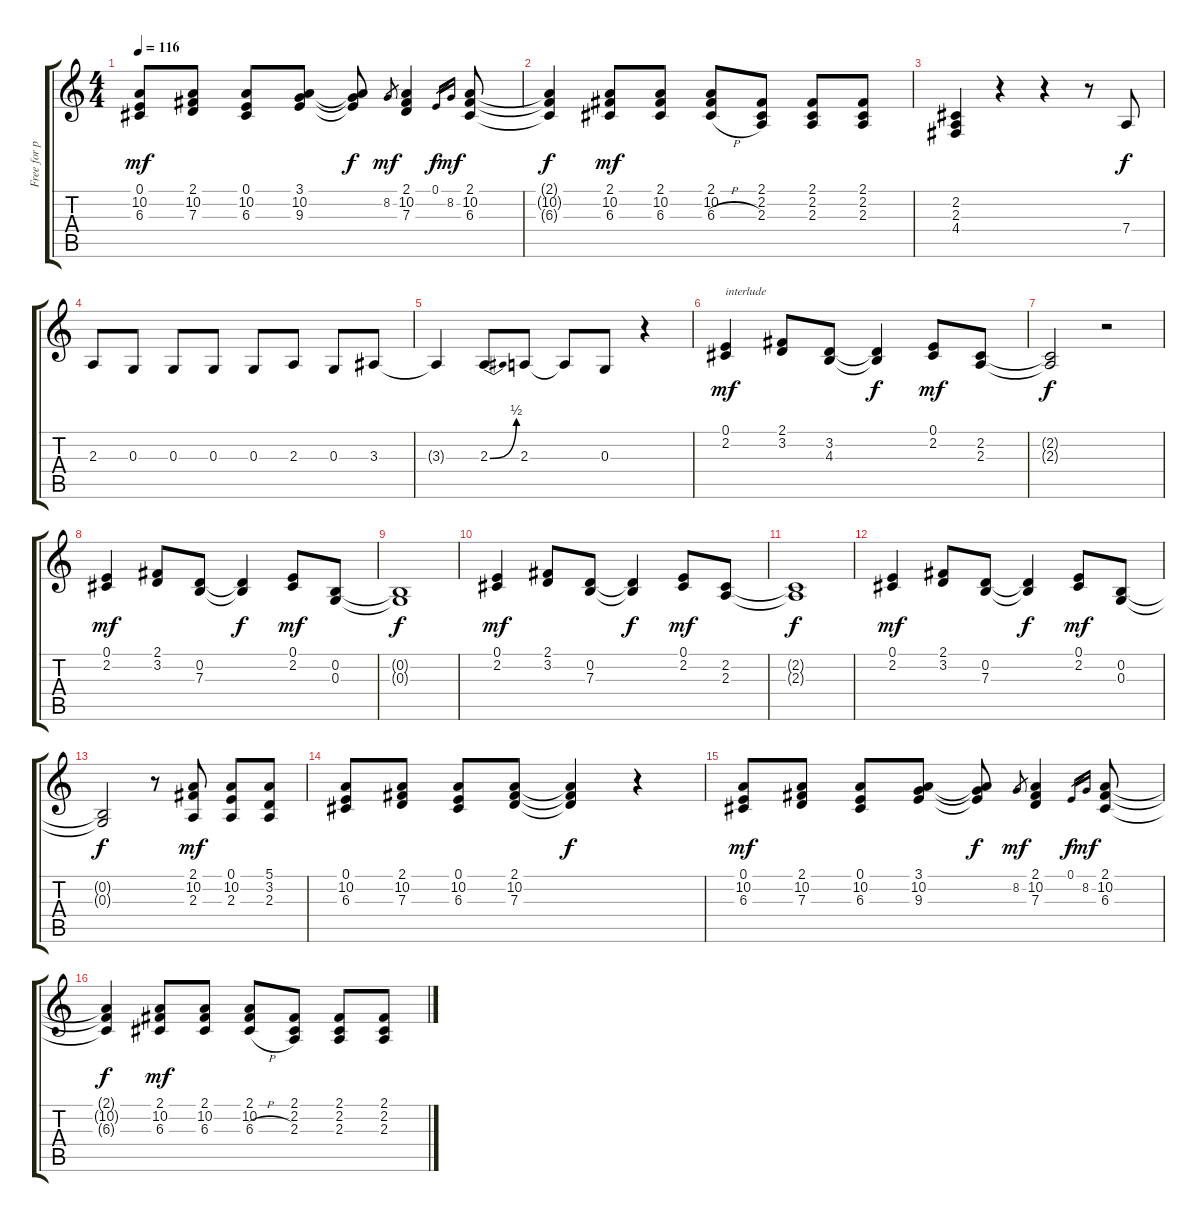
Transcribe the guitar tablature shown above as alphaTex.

\track ("Free for personal or" "Free for p") {instrument altosax}
\staff {score tabs}
\tuning (E4 B3 G3 D3 A2 E2) {hide}
\ts (4 4)
\tempo 116
\clef g2
\ks c
(0.1 10.2 6.3).8{dy mf} (2.1 10.2 7.3).8 (0.1 10.2 6.3).8 (3.1 10.2 9.3).8 (3.1{t} 10.2{t} 9.3{t}).8{dy f} 8.2.8{gr dy mf} (2.1 10.2 7.3).4 0.1.16{gr dy f} 8.2.16{gr dy mf} (2.1 10.2 6.3).8 |
(2.1{t} 10.2{t} 6.3{t}).4{dy f} (2.1 10.2 6.3).8{dy mf} (2.1 10.2 6.3).8 (2.1 10.2 6.3{h}).8 (2.1 2.2 2.3).8 (2.1 2.2 2.3).8 (2.1 2.2 2.3).8 |
(2.2 2.3 4.4).4 r.4 r.4 r.8 7.4.8{dy f} |
2.3.8 0.3.8 0.3.8 0.3.8 0.3.8 2.3.8 0.3.8 3.3.8 |
3.3{t}.4 2.3{be (bend 0 0 60 2)}.8 2.3.8 2.3{t}.8 0.3.8 r.4 |
(0.1 2.2).4{txt "interlude" dy mf} (2.1 3.2).8 (3.2 4.3).8 (3.2{t} 4.3{t}).4{dy f} (0.1 2.2).8{dy mf} (2.2 2.3).8 |
(2.2{t} 2.3{t}).2{dy f} r.2 |
(0.1 2.2).4{dy mf} (2.1 3.2).8 (0.2 7.3).8 (0.2{t} 7.3{t}).4{dy f} (0.1 2.2).8{dy mf} (0.2 0.3).8 |
(0.2{t} 0.3{t}).1{dy f} |
(0.1 2.2).4{dy mf} (2.1 3.2).8 (0.2 7.3).8 (0.2{t} 7.3{t}).4{dy f} (0.1 2.2).8{dy mf} (2.2 2.3).8 |
(2.2{t} 2.3{t}).1{dy f} |
(0.1 2.2).4{dy mf} (2.1 3.2).8 (0.2 7.3).8 (0.2{t} 7.3{t}).4{dy f} (0.1 2.2).8{dy mf} (0.2 0.3).8 |
(0.2{t} 0.3{t}).2{dy f} r.8 (2.1 10.2 2.3).8{dy mf} (0.1 10.2 2.3).8 (5.1 3.2 2.3).8 |
(0.1 10.2 6.3).8 (2.1 10.2 7.3).8 (0.1 10.2 6.3).8 (2.1 10.2 7.3).8 (2.1{t} 10.2{t} 7.3{t}).4{dy f} r.4 |
(0.1 10.2 6.3).8{dy mf} (2.1 10.2 7.3).8 (0.1 10.2 6.3).8 (3.1 10.2 9.3).8 (3.1{t} 10.2{t} 9.3{t}).8{dy f} 8.2.8{gr dy mf} (2.1 10.2 7.3).4 0.1.16{gr dy f} 8.2.16{gr dy mf} (2.1 10.2 6.3).8 |
(2.1{t} 10.2{t} 6.3{t}).4{dy f} (2.1 10.2 6.3).8{dy mf} (2.1 10.2 6.3).8 (2.1 10.2 6.3{h}).8 (2.1 2.2 2.3).8 (2.1 2.2 2.3).8 (2.1 2.2 2.3).8
